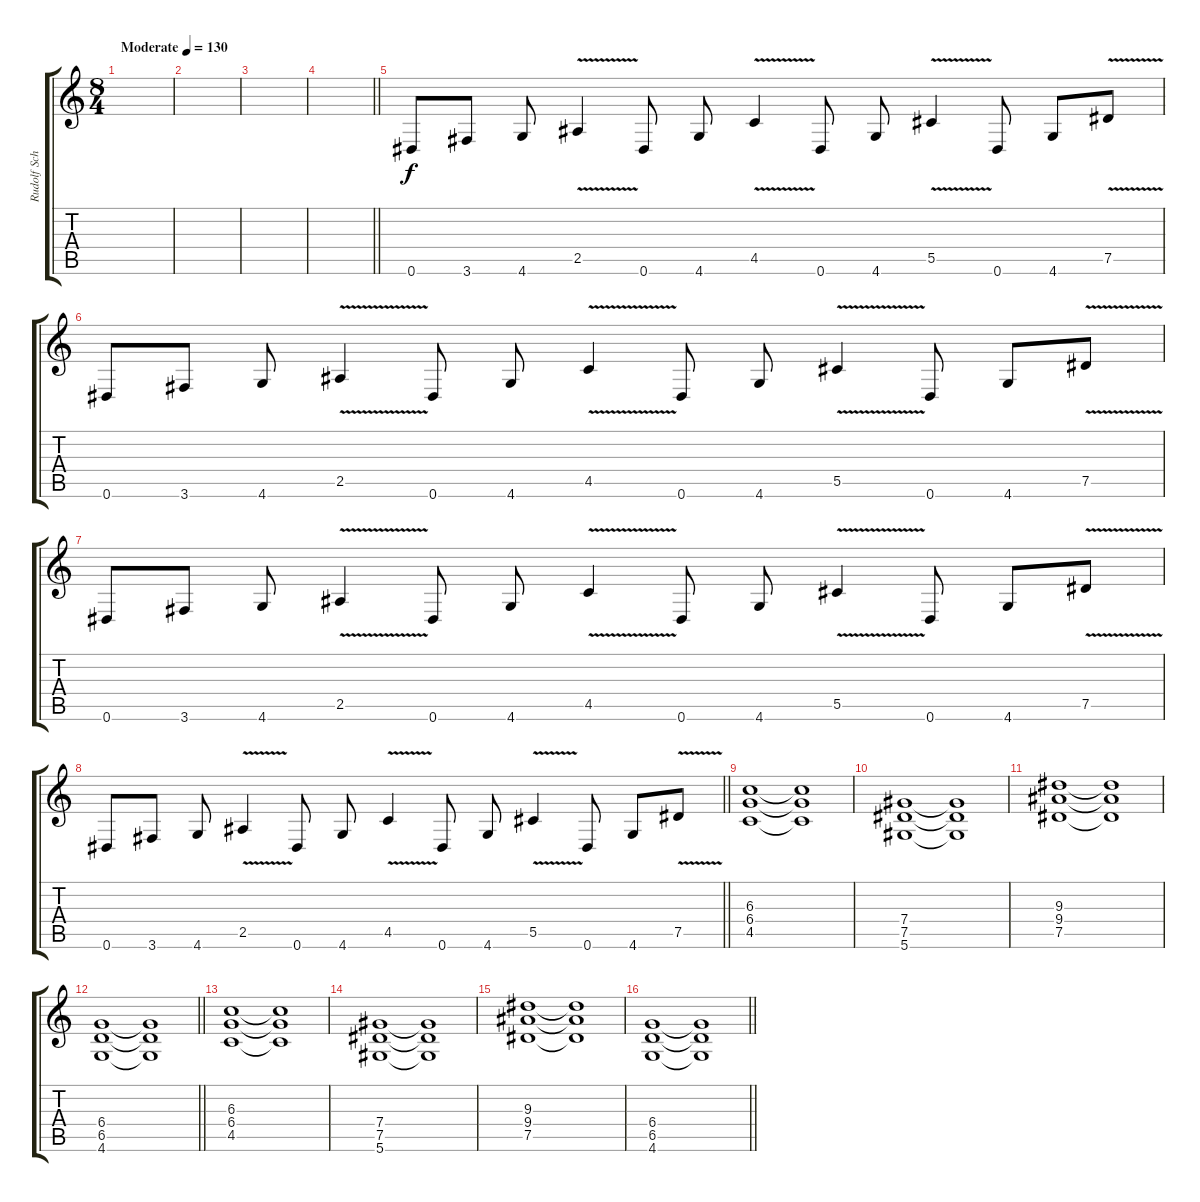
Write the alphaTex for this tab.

\track ("Rudolf Schenker" "Rudolf Sch") {instrument overdrivenguitar}
\staff {score tabs}
\tuning (Eb4 Bb3 Gb3 Db3 Ab2 Eb2) {hide}
\ts (8 4)
\section ("" "")
\tempo (130 "Moderate")
\clef g2
\ks c
|
|
|
\barLineRight lightlight
|
\section ("" "")
0.6.8 3.6.8 4.6.8 2.5{v}.4 0.6.8 4.6.8 4.5{v}.4 0.6.8 4.6.8 5.5{v}.4 0.6.8 4.6.8 7.5{v}.8 |
0.6.8 3.6.8 4.6.8 2.5{v}.4 0.6.8 4.6.8 4.5{v}.4 0.6.8 4.6.8 5.5{v}.4 0.6.8 4.6.8 7.5{v}.8 |
0.6.8 3.6.8 4.6.8 2.5{v}.4 0.6.8 4.6.8 4.5{v}.4 0.6.8 4.6.8 5.5{v}.4 0.6.8 4.6.8 7.5{v}.8 |
\barLineRight lightlight
0.6.8 3.6.8 4.6.8 2.5{v}.4 0.6.8 4.6.8 4.5{v}.4 0.6.8 4.6.8 5.5{v}.4 0.6.8 4.6.8 7.5{v}.8 |
\section ("" "")
(6.3 6.4 4.5).1{volume 7} (6.3{t} 6.4{t} 4.5{t}).1 |
(7.4 7.5 5.6).1 (7.4{t} 7.5{t} 5.6{t}).1 |
(9.3 9.4 7.5).1 (9.3{t} 9.4{t} 7.5{t}).1 |
\barLineRight lightlight
(6.4 6.5 4.6).1 (6.4{t} 6.5{t} 4.6{t}).1 |
(6.3 6.4 4.5).1 (6.3{t} 6.4{t} 4.5{t}).1 |
(7.4 7.5 5.6).1 (7.4{t} 7.5{t} 5.6{t}).1 |
(9.3 9.4 7.5).1 (9.3{t} 9.4{t} 7.5{t}).1 |
\barLineRight lightlight
(6.4 6.5 4.6).1 (6.4{t} 6.5{t} 4.6{t}).1
